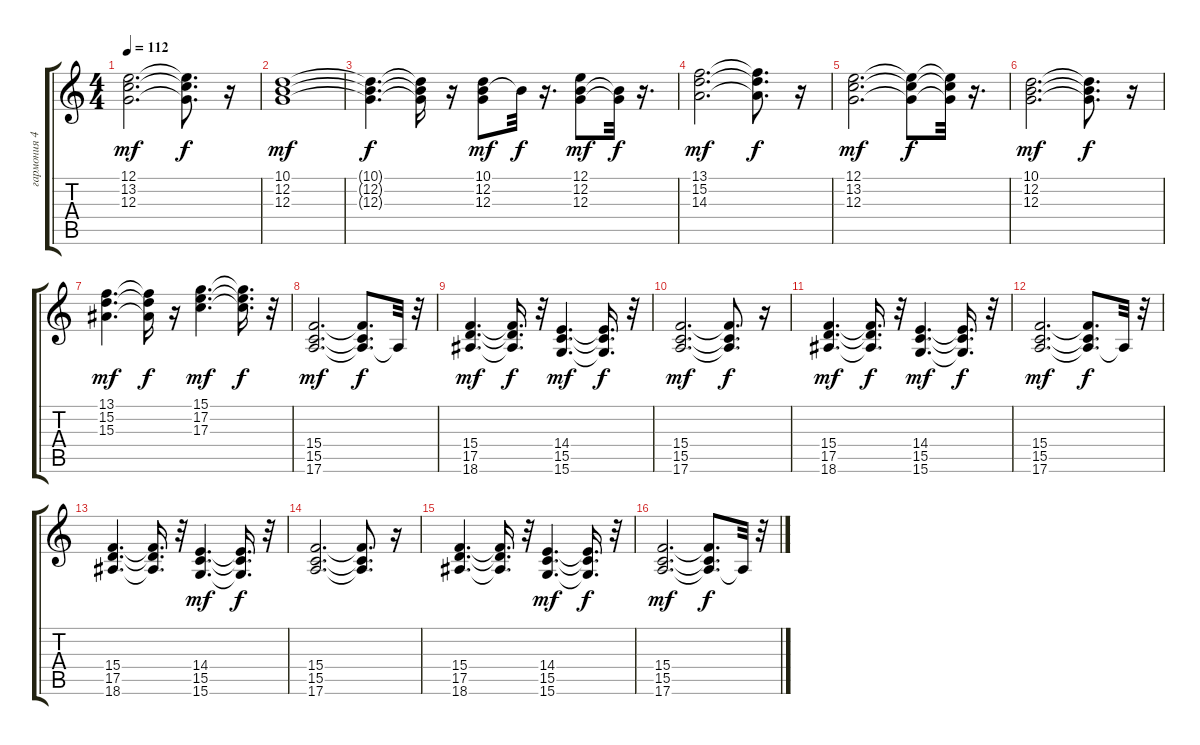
\track ("гармония 4" "гармония 4") {instrument clavinet}
\staff {score tabs}
\tuning (E4 B3 G3 D3 A2 E2) {hide}
\ts (4 4)
\tempo 112
\clef g2
\ks c
(12.1 13.2 12.3).2{d dy mf} (12.1{t} 13.2{t} 12.3{t}).8{d dy f} r.16 |
(10.1 12.2 12.3).1{dy mf} |
(10.1{t} 12.2{t} 12.3{t}).4{d dy f} (10.1{t} 12.2{t} 12.3{t}).16 r.16 (10.1 12.2 12.3).8{dy mf} 12.2{t}.32{dy f} r.16{d} (12.1 12.2 12.3).8{dy mf} (12.2{t} 12.3{t}).32{dy f} r.16{d} |
(13.1 15.2 14.3).2{d dy mf} (13.1{t} 15.2{t} 14.3{t}).8{d dy f} r.16 |
(12.1 13.2 12.3).2{d dy mf} (12.1{t} 13.2{t} 12.3{t}).8{dy f} (12.1{t} 13.2{t} 12.3{t}).32 r.16{d} |
(10.1 12.2 12.3).2{d dy mf} (10.1{t} 12.2{t} 12.3{t}).8{d dy f} r.16 |
(13.1 15.2 15.3).4{d dy mf} (13.1{t} 15.2{t} 15.3{t}).16{dy f} r.16 (15.1 17.2 17.3).4{d dy mf} (15.1{t} 17.2{t} 17.3{t}).16{d dy f} r.32 |
(15.4 15.5 17.6).2{d dy mf} (15.4{t} 15.5{t} 17.6{t}).8{d dy f} 17.6{t}.32 r.32 |
(15.4 17.5 18.6).4{d dy mf} (15.4{t} 17.5{t} 18.6{t}).16{d dy f} r.32 (14.4 15.5 15.6).4{d dy mf} (14.4{t} 15.5{t} 15.6{t}).16{d dy f} r.32 |
(15.4 15.5 17.6).2{d dy mf} (15.4{t} 15.5{t} 17.6{t}).8{d dy f} r.16 |
(15.4 17.5 18.6).4{d dy mf} (15.4{t} 17.5{t} 18.6{t}).16{d dy f} r.32 (14.4 15.5 15.6).4{d dy mf} (14.4{t} 15.5{t} 15.6{t}).16{d dy f} r.32 |
(15.4 15.5 17.6).2{d dy mf} (15.4{t} 15.5{t} 17.6{t}).8{d dy f} 17.6{t}.32 r.32 |
(15.4 17.5 18.6).4{d} (15.4{t} 17.5{t} 18.6{t}).16{d} r.32 (14.4 15.5 15.6).4{d dy mf} (14.4{t} 15.5{t} 15.6{t}).16{d dy f} r.32 |
(15.4 15.5 17.6).2{d} (15.4{t} 15.5{t} 17.6{t}).8{d} r.16 |
(15.4 17.5 18.6).4{d} (15.4{t} 17.5{t} 18.6{t}).16{d} r.32 (14.4 15.5 15.6).4{d dy mf} (14.4{t} 15.5{t} 15.6{t}).16{d dy f} r.32 |
(15.4 15.5 17.6).2{d dy mf} (15.4{t} 15.5{t} 17.6{t}).8{d dy f} 17.6{t}.32 r.32
